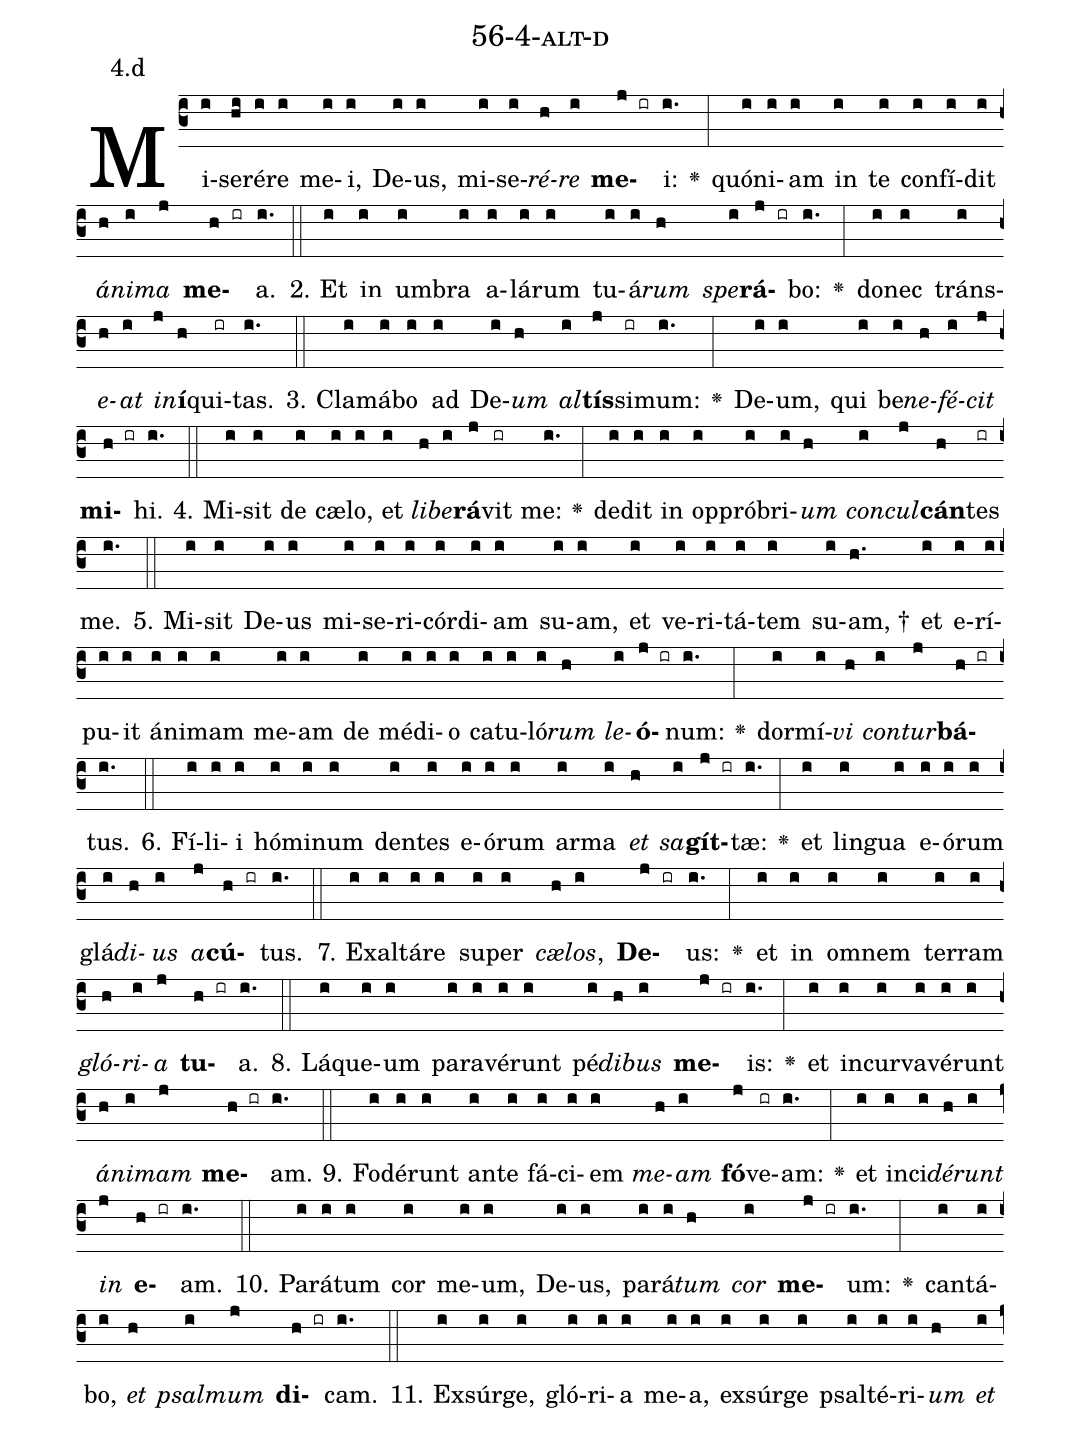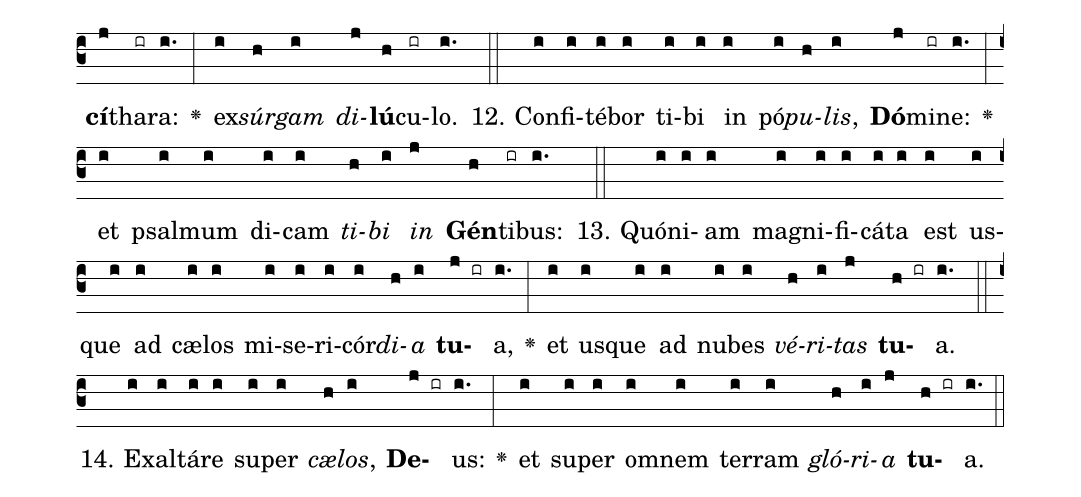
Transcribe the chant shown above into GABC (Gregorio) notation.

name: 56-4-alt-d;
annotation: 4.d;
%%
(c3)Mi(i)se(hi)ré(i)re(i) me(i)i,(i) De(i)us,(i) mi(i)se(i)<i>ré</i>(h)<i>re</i>(i) <b>me</b>(j ir)i:(i.) <v>\greheightstar</v>(:) quón(i)i(i)am(i) in(i) te(i) con(i)fí(i)dit(i) <i>á</i>(h)<i>ni</i>(i)<i>ma</i>(j) <b>me</b>(h ir)a.(i.) (::)
2. Et(i) in(i) um(i)bra(i) a(i)lá(i)rum(i) tu(i)á(i)<i>rum</i>(h) <i>spe</i>(i)<b>rá</b>(j ir)bo:(i.) <v>\greheightstar</v>(:) do(i)nec(i) tráns(i)<i>e</i>(h)<i>at</i>(i) <i>in</i>(j)<b>í</b>(h)qui(ir)tas.(i.) (::)
3. Cla(i)má(i)bo(i) ad(i) De(i)<i>um</i>(h) <i>al</i>(i)<b>tís</b>(j)si(ir)mum:(i.) <v>\greheightstar</v>(:) De(i)um,(i) qui(i) be(i)<i>ne</i>(h)<i>fé</i>(i)<i>cit</i>(j) <b>mi</b>(h ir)hi.(i.) (::)
4. Mi(i)sit(i) de(i) cæ(i)lo,(i) et(i) <i>li</i>(h)<i>be</i>(i)<b>rá</b>(j)vit(ir) me:(i.) <v>\greheightstar</v>(:) de(i)dit(i) in(i) op(i)pró(i)bri(i)<i>um</i>(h) <i>con</i>(i)<i>cul</i>(j)<b>cán</b>(h)tes(ir) me.(i.) (::)
5. Mi(i)sit(i) De(i)us(i) mi(i)se(i)ri(i)cór(i)di(i)am(i) su(i)am,(i) et(i) ve(i)ri(i)tá(i)tem(i) su(i)am, †(h.) et(i) e(i)rí(i)pu(i)it(i) á(i)ni(i)mam(i) me(i)am(i) de(i) mé(i)di(i)o(i) ca(i)tu(i)ló(i)<i>rum</i>(h) <i>le</i>(i)<b>ó</b>(j ir)num:(i.) <v>\greheightstar</v>(:) dor(i)mí(i)<i>vi</i>(h) <i>con</i>(i)<i>tur</i>(j)<b>bá</b>(h ir)tus.(i.) (::)
6. Fí(i)li(i)i(i) hó(i)mi(i)num(i) den(i)tes(i) e(i)ó(i)rum(i) ar(i)ma(i) <i>et</i>(h) <i>sa</i>(i)<b>gít</b>(j ir)tæ:(i.) <v>\greheightstar</v>(:) et(i) lin(i)gua(i) e(i)ó(i)rum(i) glá(i)<i>di</i>(h)<i>us</i>(i) <i>a</i>(j)<b>cú</b>(h ir)tus.(i.) (::)
7. Ex(i)al(i)tá(i)re(i) su(i)per(i) <i>cæ</i>(h)<i>los</i>,(i) <b>De</b>(j ir)us:(i.) <v>\greheightstar</v>(:) et(i) in(i) om(i)nem(i) ter(i)ram(i) <i>gló</i>(h)<i>ri</i>(i)<i>a</i>(j) <b>tu</b>(h ir)a.(i.) (::)
8. Lá(i)que(i)um(i) pa(i)ra(i)vé(i)runt(i) pé(i)<i>di</i>(h)<i>bus</i>(i) <b>me</b>(j ir)is:(i.) <v>\greheightstar</v>(:) et(i) in(i)cur(i)va(i)vé(i)runt(i) <i>á</i>(h)<i>ni</i>(i)<i>mam</i>(j) <b>me</b>(h ir)am.(i.) (::)
9. Fo(i)dé(i)runt(i) an(i)te(i) fá(i)ci(i)em(i) <i>me</i>(h)<i>am</i>(i) <b>fó</b>(j)ve(ir)am:(i.) <v>\greheightstar</v>(:) et(i) in(i)ci(i)<i>dé</i>(h)<i>runt</i>(i) <i>in</i>(j) <b>e</b>(h ir)am.(i.) (::)
10. Pa(i)rá(i)tum(i) cor(i) me(i)um,(i) De(i)us,(i) pa(i)rá(i)<i>tum</i>(h) <i>cor</i>(i) <b>me</b>(j ir)um:(i.) <v>\greheightstar</v>(:) can(i)tá(i)bo,(i) <i>et</i>(h) <i>psal</i>(i)<i>mum</i>(j) <b>di</b>(h ir)cam.(i.) (::)
11. Ex(i)súr(i)ge,(i) gló(i)ri(i)a(i) me(i)a,(i) ex(i)súr(i)ge(i) psal(i)té(i)ri(i)<i>um</i>(h) <i>et</i>(i) <b>cí</b>(j)tha(ir)ra:(i.) <v>\greheightstar</v>(:) ex(i)<i>súr</i>(h)<i>gam</i>(i) <i>di</i>(j)<b>lú</b>(h)cu(ir)lo.(i.) (::)
12. Con(i)fi(i)té(i)bor(i) ti(i)bi(i) in(i) pó(i)<i>pu</i>(h)<i>lis</i>,(i) <b>Dó</b>(j)mi(ir)ne:(i.) <v>\greheightstar</v>(:) et(i) psal(i)mum(i) di(i)cam(i) <i>ti</i>(h)<i>bi</i>(i) <i>in</i>(j) <b>Gén</b>(h)ti(ir)bus:(i.) (::)
13. Quón(i)i(i)am(i) ma(i)gni(i)fi(i)cá(i)ta(i) est(i) us(i)que(i) ad(i) cæ(i)los(i) mi(i)se(i)ri(i)cór(i)<i>di</i>(h)<i>a</i>(i) <b>tu</b>(j ir)a,(i.) <v>\greheightstar</v>(:) et(i) us(i)que(i) ad(i) nu(i)bes(i) <i>vé</i>(h)<i>ri</i>(i)<i>tas</i>(j) <b>tu</b>(h ir)a.(i.) (::)
14. Ex(i)al(i)tá(i)re(i) su(i)per(i) <i>cæ</i>(h)<i>los</i>,(i) <b>De</b>(j ir)us:(i.) <v>\greheightstar</v>(:) et(i) su(i)per(i) om(i)nem(i) ter(i)ram(i) <i>gló</i>(h)<i>ri</i>(i)<i>a</i>(j) <b>tu</b>(h ir)a.(i.) (::)
